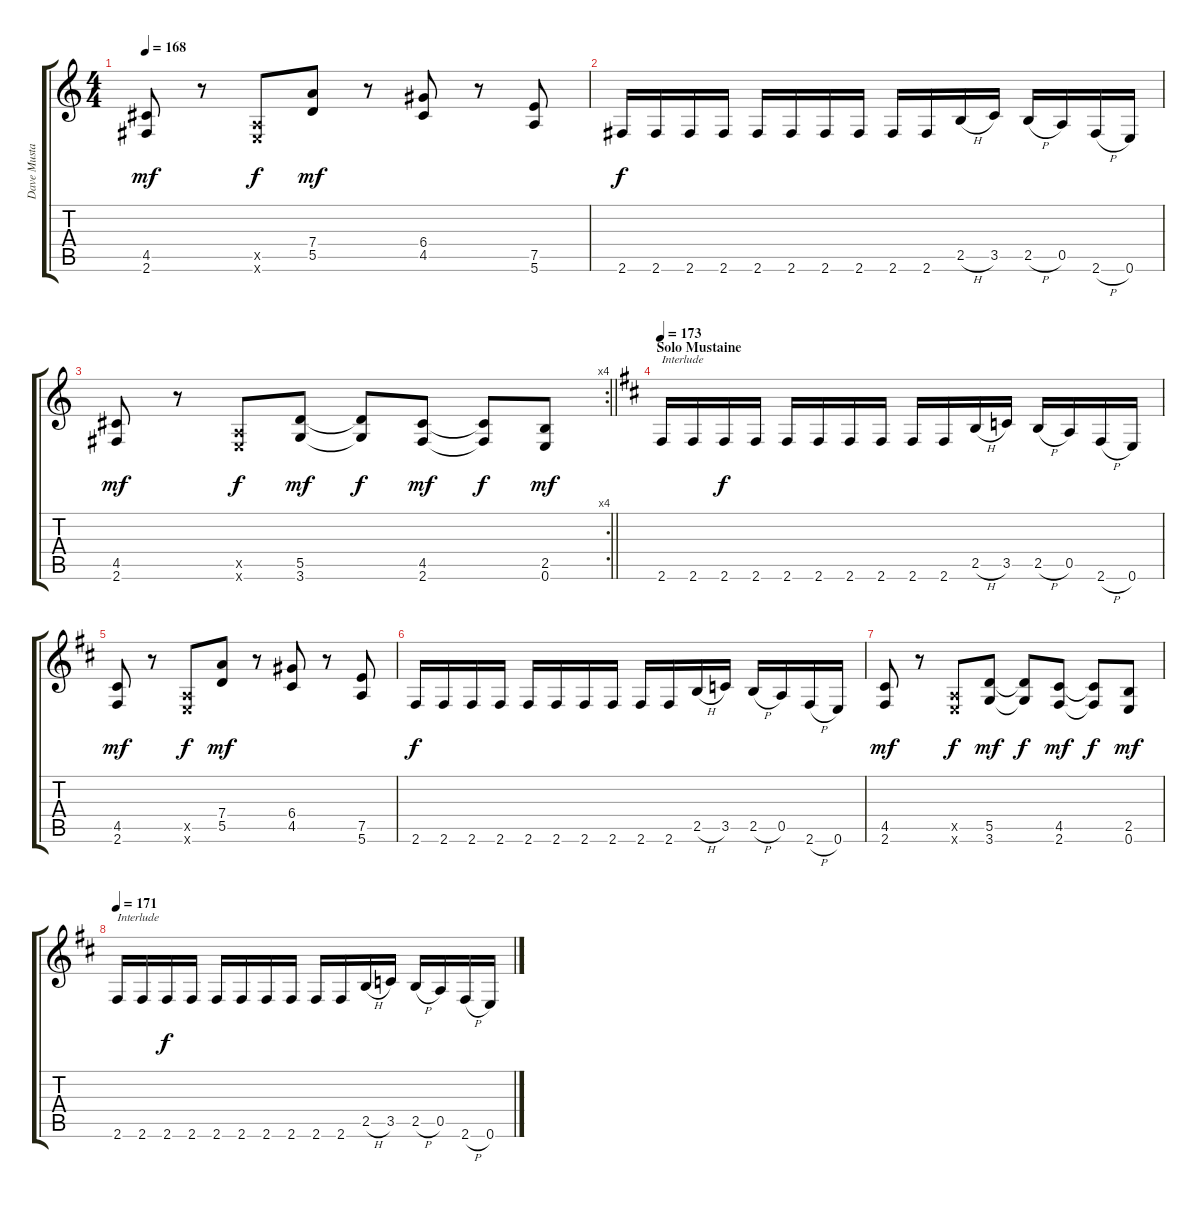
\track ("Dave Mustaine" "Dave Musta") {instrument distortionguitar}
\staff {score tabs}
\tuning (E4 B3 G3 D3 A2 E2) {hide}
\ts (4 4)
\tempo 168
\clef g2
\ks c
(4.5 2.6).8{dy mf} r.8 (0.5{x} 0.6{x}).8{dy f} (7.4 5.5).8{dy mf} r.8 (6.4 4.5).8 r.8 (7.5 5.6).8 |
2.6.16{dy f} 2.6.16 2.6.16 2.6.16 2.6.16 2.6.16 2.6.16 2.6.16 2.6.16 2.6.16 2.5{h}.16 3.5.16 2.5{h}.16 0.5.16 2.6{h}.16 0.6.16 |
\rc 4
\barLineRight lightlight
(4.5 2.6).8{dy mf} r.8 (0.5{x} 0.6{x}).8{dy f} (5.5 3.6).8{dy mf} (5.5{t} 3.6{t}).8{dy f} (4.5 2.6).8{dy mf} (4.5{t} 2.6{t}).8{dy f} (2.5 0.6).8{dy mf} |
\section ("" "Solo Mustaine")
\tempo 173
\ks d
2.6.16{txt "Interlude"} 2.6.16 2.6.16{dy f} 2.6.16 2.6.16 2.6.16 2.6.16 2.6.16 2.6.16 2.6.16 2.5{h}.16 3.5.16 2.5{h}.16 0.5.16 2.6{h}.16 0.6.16 |
(4.5 2.6).8{dy mf} r.8 (0.5{x} 0.6{x}).8{dy f} (7.4 5.5).8{dy mf} r.8 (6.4 4.5).8 r.8 (7.5 5.6).8 |
2.6.16{dy f} 2.6.16 2.6.16 2.6.16 2.6.16 2.6.16 2.6.16 2.6.16 2.6.16 2.6.16 2.5{h}.16 3.5.16 2.5{h}.16 0.5.16 2.6{h}.16 0.6.16 |
(4.5 2.6).8{dy mf} r.8 (0.5{x} 0.6{x}).8{dy f} (5.5 3.6).8{dy mf} (5.5{t} 3.6{t}).8{dy f} (4.5 2.6).8{dy mf} (4.5{t} 2.6{t}).8{dy f} (2.5 0.6).8{dy mf} |
\tempo 171
2.6.16{txt "Interlude"} 2.6.16 2.6.16{dy f} 2.6.16 2.6.16 2.6.16 2.6.16 2.6.16 2.6.16 2.6.16 2.5{h}.16 3.5.16 2.5{h}.16 0.5.16 2.6{h}.16 0.6.16
